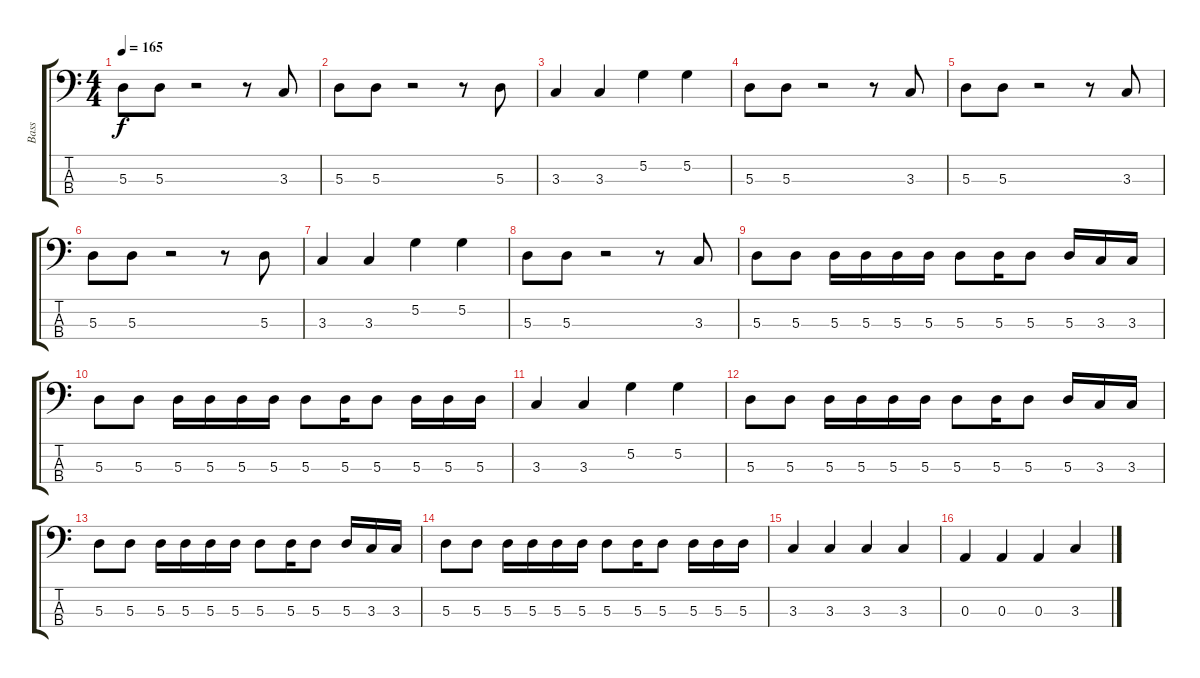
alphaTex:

\track ("Bass" "Bass") {instrument electricbasspick}
\staff {score tabs}
\tuning (G2 D2 A1 E1) {hide}
\ts (4 4)
\tempo 165
\clef f4
\ks c
5.3.8{dy f instrument electricbasspick} 5.3.8 r.2 r.8 3.3.8 |
5.3.8 5.3.8 r.2 r.8 5.3.8 |
3.3.4 3.3.4 5.2.4 5.2.4 |
5.3.8 5.3.8 r.2 r.8 3.3.8 |
5.3.8 5.3.8 r.2 r.8 3.3.8 |
5.3.8 5.3.8 r.2 r.8 5.3.8 |
3.3.4 3.3.4 5.2.4 5.2.4 |
5.3.8 5.3.8 r.2 r.8 3.3.8 |
5.3.8 5.3.8 5.3.16 5.3.16 5.3.16 5.3.16 5.3.8 5.3.16 5.3.8 5.3.16 3.3.16 3.3.16 |
5.3.8 5.3.8 5.3.16 5.3.16 5.3.16 5.3.16 5.3.8 5.3.16 5.3.8 5.3.16 5.3.16 5.3.16 |
3.3.4 3.3.4 5.2.4 5.2.4 |
5.3.8 5.3.8 5.3.16 5.3.16 5.3.16 5.3.16 5.3.8 5.3.16 5.3.8 5.3.16 3.3.16 3.3.16 |
5.3.8 5.3.8 5.3.16 5.3.16 5.3.16 5.3.16 5.3.8 5.3.16 5.3.8 5.3.16 3.3.16 3.3.16 |
5.3.8 5.3.8 5.3.16 5.3.16 5.3.16 5.3.16 5.3.8 5.3.16 5.3.8 5.3.16 5.3.16 5.3.16 |
3.3.4 3.3.4 3.3.4 3.3.4 |
0.3.4 0.3.4 0.3.4 3.3.4
